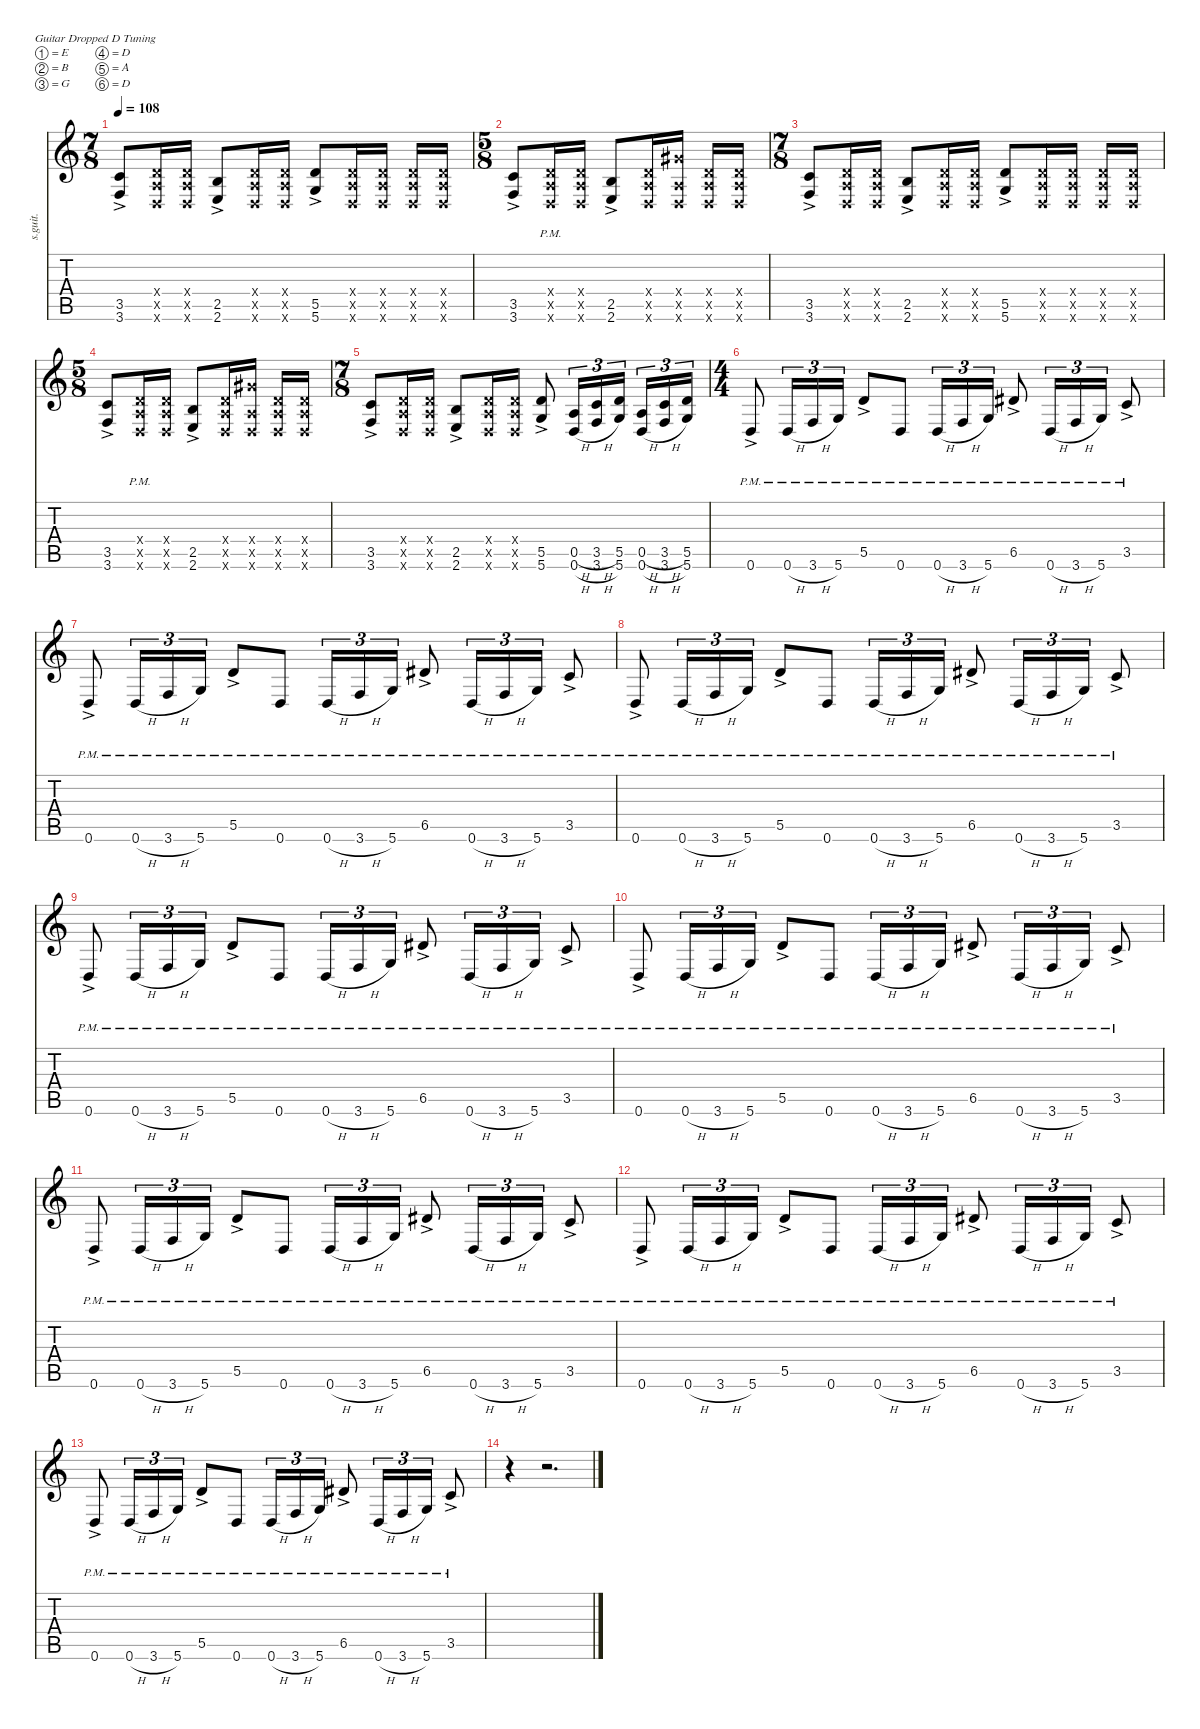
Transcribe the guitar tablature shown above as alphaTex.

\defaultSystemsLayout 4
\hideDynamics
\bracketExtendMode nobrackets
\track ("Adam Jones (Guitar II)" "s.guit.") {instrument distortionguitar}
\staff {score tabs}
\tuning (E4 B3 G3 D3 A2 D2)
\ts (7 8)
\beaming (8 2 2 2 2)
\tempo 108
\clef g2
\ks c
(3.5{ac} 3.6{ac}).8{lyrics (0 "") lyrics (1 "") lyrics (2 "") lyrics (3 "") lyrics (4 "") dy p} (0.4{x} 0.5{x} 0.6{x}).16{lyrics (0 "") lyrics (1 "") lyrics (2 "") lyrics (3 "") lyrics (4 "") dy f} (0.4{x} 0.5{x} 0.6{x}).16{lyrics (0 "") lyrics (1 "") lyrics (2 "") lyrics (3 "") lyrics (4 "")} (2.5{ac} 2.6{ac}).8{lyrics (0 "") lyrics (1 "") lyrics (2 "") lyrics (3 "") lyrics (4 "") dy p} (0.4{x} 0.5{x} 0.6{x}).16{lyrics (0 "") lyrics (1 "") lyrics (2 "") lyrics (3 "") lyrics (4 "") dy f} (0.4{x} 0.5{x} 0.6{x}).16{lyrics (0 "") lyrics (1 "") lyrics (2 "") lyrics (3 "") lyrics (4 "")} (5.5{ac} 5.6{ac}).8{lyrics (0 "") lyrics (1 "") lyrics (2 "") lyrics (3 "") lyrics (4 "") dy p} (0.4{x} 0.5{x} 0.6{x}).16{lyrics (0 "") lyrics (1 "") lyrics (2 "") lyrics (3 "") lyrics (4 "") dy f} (0.4{x} 0.5{x} 0.6{x}).16{lyrics (0 "") lyrics (1 "") lyrics (2 "") lyrics (3 "") lyrics (4 "")} (0.4{x} 0.5{x} 0.6{x}).16{lyrics (0 "") lyrics (1 "") lyrics (2 "") lyrics (3 "") lyrics (4 "")} (0.4{x} 0.5{x} 0.6{x}).16{lyrics (0 "") lyrics (1 "") lyrics (2 "") lyrics (3 "") lyrics (4 "")} |
\ts (5 8)
\beaming (8 2 2 2 2)
(3.5{ac} 3.6{ac}).8{lyrics (0 "") lyrics (1 "") lyrics (2 "") lyrics (3 "") lyrics (4 "") dy p} (0.4{pm x} 0.5{pm x} 0.6{pm x}).16{lyrics (0 "") lyrics (1 "") lyrics (2 "") lyrics (3 "") lyrics (4 "") dy f} (0.4{x} 0.5{x} 0.6{x}).16{lyrics (0 "") lyrics (1 "") lyrics (2 "") lyrics (3 "") lyrics (4 "")} (2.5{ac} 2.6{ac}).8{lyrics (0 "") lyrics (1 "") lyrics (2 "") lyrics (3 "") lyrics (4 "") dy p} (0.4{x} 0.5{x} 0.6{x}).16{lyrics (0 "") lyrics (1 "") lyrics (2 "") lyrics (3 "") lyrics (4 "") dy f} (6.4{x acc #} 0.5{x} 0.6{x}).16{lyrics (0 "") lyrics (1 "") lyrics (2 "") lyrics (3 "") lyrics (4 "")} (0.4{x} 0.5{x} 0.6{x}).16{lyrics (0 "") lyrics (1 "") lyrics (2 "") lyrics (3 "") lyrics (4 "")} (0.4{x} 0.5{x} 0.6{x}).16{lyrics (0 "") lyrics (1 "") lyrics (2 "") lyrics (3 "") lyrics (4 "")} |
\ts (7 8)
\beaming (8 2 2 2 2)
(3.5{ac} 3.6{ac}).8{lyrics (0 "") lyrics (1 "") lyrics (2 "") lyrics (3 "") lyrics (4 "") dy p} (0.4{x} 0.5{x} 0.6{x}).16{lyrics (0 "") lyrics (1 "") lyrics (2 "") lyrics (3 "") lyrics (4 "") dy f} (0.4{x} 0.5{x} 0.6{x}).16{lyrics (0 "") lyrics (1 "") lyrics (2 "") lyrics (3 "") lyrics (4 "")} (2.5{ac} 2.6{ac}).8{lyrics (0 "") lyrics (1 "") lyrics (2 "") lyrics (3 "") lyrics (4 "") dy p} (0.4{x} 0.5{x} 0.6{x}).16{lyrics (0 "") lyrics (1 "") lyrics (2 "") lyrics (3 "") lyrics (4 "") dy f} (0.4{x} 0.5{x} 0.6{x}).16{lyrics (0 "") lyrics (1 "") lyrics (2 "") lyrics (3 "") lyrics (4 "")} (5.5{ac} 5.6{ac}).8{lyrics (0 "") lyrics (1 "") lyrics (2 "") lyrics (3 "") lyrics (4 "") dy p} (0.4{x} 0.5{x} 0.6{x}).16{lyrics (0 "") lyrics (1 "") lyrics (2 "") lyrics (3 "") lyrics (4 "") dy f} (0.4{x} 0.5{x} 0.6{x}).16{lyrics (0 "") lyrics (1 "") lyrics (2 "") lyrics (3 "") lyrics (4 "")} (0.4{x} 0.5{x} 0.6{x}).16{lyrics (0 "") lyrics (1 "") lyrics (2 "") lyrics (3 "") lyrics (4 "")} (0.4{x} 0.5{x} 0.6{x}).16{lyrics (0 "") lyrics (1 "") lyrics (2 "") lyrics (3 "") lyrics (4 "")} |
\ts (5 8)
\beaming (8 2 2 2 2)
(3.5{ac} 3.6{ac}).8{lyrics (0 "") lyrics (1 "") lyrics (2 "") lyrics (3 "") lyrics (4 "") dy p} (0.4{pm x} 0.5{pm x} 0.6{pm x}).16{lyrics (0 "") lyrics (1 "") lyrics (2 "") lyrics (3 "") lyrics (4 "") dy f} (0.4{x} 0.5{x} 0.6{x}).16{lyrics (0 "") lyrics (1 "") lyrics (2 "") lyrics (3 "") lyrics (4 "")} (2.5{ac} 2.6{ac}).8{lyrics (0 "") lyrics (1 "") lyrics (2 "") lyrics (3 "") lyrics (4 "") dy p} (0.4{x} 0.5{x} 0.6{x}).16{lyrics (0 "") lyrics (1 "") lyrics (2 "") lyrics (3 "") lyrics (4 "") dy f} (6.4{x acc #} 0.5{x} 0.6{x}).16{lyrics (0 "") lyrics (1 "") lyrics (2 "") lyrics (3 "") lyrics (4 "")} (0.4{x} 0.5{x} 0.6{x}).16{lyrics (0 "") lyrics (1 "") lyrics (2 "") lyrics (3 "") lyrics (4 "")} (0.4{x} 0.5{x} 0.6{x}).16{lyrics (0 "") lyrics (1 "") lyrics (2 "") lyrics (3 "") lyrics (4 "")} |
\ts (7 8)
\beaming (8 2 2 2 2)
(3.5{ac} 3.6{ac}).8{lyrics (0 "") lyrics (1 "") lyrics (2 "") lyrics (3 "") lyrics (4 "") dy p} (0.4{x} 0.5{x} 0.6{x}).16{lyrics (0 "") lyrics (1 "") lyrics (2 "") lyrics (3 "") lyrics (4 "") dy f} (0.4{x} 0.5{x} 0.6{x}).16{lyrics (0 "") lyrics (1 "") lyrics (2 "") lyrics (3 "") lyrics (4 "")} (2.5{ac} 2.6{ac}).8{lyrics (0 "") lyrics (1 "") lyrics (2 "") lyrics (3 "") lyrics (4 "") dy p} (0.4{x} 0.5{x} 0.6{x}).16{lyrics (0 "") lyrics (1 "") lyrics (2 "") lyrics (3 "") lyrics (4 "") dy f} (0.4{x} 0.5{x} 0.6{x}).16{lyrics (0 "") lyrics (1 "") lyrics (2 "") lyrics (3 "") lyrics (4 "")} (5.5{ac} 5.6{ac}).8{lyrics (0 "") lyrics (1 "") lyrics (2 "") lyrics (3 "") lyrics (4 "") dy p} (0.5{h} 0.6{h}).16{tu (3 2) lyrics (0 "") lyrics (1 "") lyrics (2 "") lyrics (3 "") lyrics (4 "") dy f} (3.5{h} 3.6{h}).16{tu (3 2) lyrics (0 "") lyrics (1 "") lyrics (2 "") lyrics (3 "") lyrics (4 "")} (5.5 5.6).16{tu (3 2) lyrics (0 "") lyrics (1 "") lyrics (2 "") lyrics (3 "") lyrics (4 "")} (0.5{h} 0.6{h}).16{tu (3 2) lyrics (0 "") lyrics (1 "") lyrics (2 "") lyrics (3 "") lyrics (4 "")} (3.5{h} 3.6{h}).16{tu (3 2) lyrics (0 "") lyrics (1 "") lyrics (2 "") lyrics (3 "") lyrics (4 "")} (5.5 5.6).16{tu (3 2) lyrics (0 "") lyrics (1 "") lyrics (2 "") lyrics (3 "") lyrics (4 "")} |
\ts (4 4)
\beaming (8 2 2 2 2)
0.6{ac pm}.8{lyrics (0 "") lyrics (1 "") lyrics (2 "") lyrics (3 "") lyrics (4 "") dy p} 0.6{h pm}.16{tu (3 2) lyrics (0 "") lyrics (1 "") lyrics (2 "") lyrics (3 "") lyrics (4 "") dy f} 3.6{h pm}.16{tu (3 2) lyrics (0 "") lyrics (1 "") lyrics (2 "") lyrics (3 "") lyrics (4 "")} 5.6{pm}.16{tu (3 2) lyrics (0 "") lyrics (1 "") lyrics (2 "") lyrics (3 "") lyrics (4 "")} 5.5{ac pm}.8{lyrics (0 "") lyrics (1 "") lyrics (2 "") lyrics (3 "") lyrics (4 "") dy p} 0.6{pm}.8{lyrics (0 "") lyrics (1 "") lyrics (2 "") lyrics (3 "") lyrics (4 "") dy f} 0.6{h pm}.16{tu (3 2) lyrics (0 "") lyrics (1 "") lyrics (2 "") lyrics (3 "") lyrics (4 "")} 3.6{h pm}.16{tu (3 2) lyrics (0 "") lyrics (1 "") lyrics (2 "") lyrics (3 "") lyrics (4 "")} 5.6{pm}.16{tu (3 2) lyrics (0 "") lyrics (1 "") lyrics (2 "") lyrics (3 "") lyrics (4 "")} 6.5{ac pm acc #}.8{lyrics (0 "") lyrics (1 "") lyrics (2 "") lyrics (3 "") lyrics (4 "") dy p} 0.6{h pm}.16{tu (3 2) lyrics (0 "") lyrics (1 "") lyrics (2 "") lyrics (3 "") lyrics (4 "") dy f} 3.6{h pm}.16{tu (3 2) lyrics (0 "") lyrics (1 "") lyrics (2 "") lyrics (3 "") lyrics (4 "")} 5.6{pm}.16{tu (3 2) lyrics (0 "") lyrics (1 "") lyrics (2 "") lyrics (3 "") lyrics (4 "")} 3.5{ac pm}.8{lyrics (0 "") lyrics (1 "") lyrics (2 "") lyrics (3 "") lyrics (4 "") dy p} |
0.6{ac pm}.8{lyrics (0 "") lyrics (1 "") lyrics (2 "") lyrics (3 "") lyrics (4 "")} 0.6{h pm}.16{tu (3 2) lyrics (0 "") lyrics (1 "") lyrics (2 "") lyrics (3 "") lyrics (4 "") dy f} 3.6{h pm}.16{tu (3 2) lyrics (0 "") lyrics (1 "") lyrics (2 "") lyrics (3 "") lyrics (4 "")} 5.6{pm}.16{tu (3 2) lyrics (0 "") lyrics (1 "") lyrics (2 "") lyrics (3 "") lyrics (4 "")} 5.5{ac pm}.8{lyrics (0 "") lyrics (1 "") lyrics (2 "") lyrics (3 "") lyrics (4 "") dy p} 0.6{pm}.8{lyrics (0 "") lyrics (1 "") lyrics (2 "") lyrics (3 "") lyrics (4 "") dy f} 0.6{h pm}.16{tu (3 2) lyrics (0 "") lyrics (1 "") lyrics (2 "") lyrics (3 "") lyrics (4 "")} 3.6{h pm}.16{tu (3 2) lyrics (0 "") lyrics (1 "") lyrics (2 "") lyrics (3 "") lyrics (4 "")} 5.6{pm}.16{tu (3 2) lyrics (0 "") lyrics (1 "") lyrics (2 "") lyrics (3 "") lyrics (4 "")} 6.5{ac pm acc #}.8{lyrics (0 "") lyrics (1 "") lyrics (2 "") lyrics (3 "") lyrics (4 "") dy p} 0.6{h pm}.16{tu (3 2) lyrics (0 "") lyrics (1 "") lyrics (2 "") lyrics (3 "") lyrics (4 "") dy f} 3.6{h pm}.16{tu (3 2) lyrics (0 "") lyrics (1 "") lyrics (2 "") lyrics (3 "") lyrics (4 "")} 5.6{pm}.16{tu (3 2) lyrics (0 "") lyrics (1 "") lyrics (2 "") lyrics (3 "") lyrics (4 "")} 3.5{ac pm}.8{lyrics (0 "") lyrics (1 "") lyrics (2 "") lyrics (3 "") lyrics (4 "") dy p} |
0.6{ac pm}.8{lyrics (0 "") lyrics (1 "") lyrics (2 "") lyrics (3 "") lyrics (4 "")} 0.6{h pm}.16{tu (3 2) lyrics (0 "") lyrics (1 "") lyrics (2 "") lyrics (3 "") lyrics (4 "") dy f} 3.6{h pm}.16{tu (3 2) lyrics (0 "") lyrics (1 "") lyrics (2 "") lyrics (3 "") lyrics (4 "")} 5.6{pm}.16{tu (3 2) lyrics (0 "") lyrics (1 "") lyrics (2 "") lyrics (3 "") lyrics (4 "")} 5.5{ac pm}.8{lyrics (0 "") lyrics (1 "") lyrics (2 "") lyrics (3 "") lyrics (4 "") dy p} 0.6{pm}.8{lyrics (0 "") lyrics (1 "") lyrics (2 "") lyrics (3 "") lyrics (4 "") dy f} 0.6{h pm}.16{tu (3 2) lyrics (0 "") lyrics (1 "") lyrics (2 "") lyrics (3 "") lyrics (4 "")} 3.6{h pm}.16{tu (3 2) lyrics (0 "") lyrics (1 "") lyrics (2 "") lyrics (3 "") lyrics (4 "")} 5.6{pm}.16{tu (3 2) lyrics (0 "") lyrics (1 "") lyrics (2 "") lyrics (3 "") lyrics (4 "")} 6.5{ac pm acc #}.8{lyrics (0 "") lyrics (1 "") lyrics (2 "") lyrics (3 "") lyrics (4 "") dy p} 0.6{h pm}.16{tu (3 2) lyrics (0 "") lyrics (1 "") lyrics (2 "") lyrics (3 "") lyrics (4 "") dy f} 3.6{h pm}.16{tu (3 2) lyrics (0 "") lyrics (1 "") lyrics (2 "") lyrics (3 "") lyrics (4 "")} 5.6{pm}.16{tu (3 2) lyrics (0 "") lyrics (1 "") lyrics (2 "") lyrics (3 "") lyrics (4 "")} 3.5{ac pm}.8{lyrics (0 "") lyrics (1 "") lyrics (2 "") lyrics (3 "") lyrics (4 "") dy p} |
0.6{ac pm}.8{lyrics (0 "") lyrics (1 "") lyrics (2 "") lyrics (3 "") lyrics (4 "")} 0.6{h pm}.16{tu (3 2) lyrics (0 "") lyrics (1 "") lyrics (2 "") lyrics (3 "") lyrics (4 "") dy f} 3.6{h pm}.16{tu (3 2) lyrics (0 "") lyrics (1 "") lyrics (2 "") lyrics (3 "") lyrics (4 "")} 5.6{pm}.16{tu (3 2) lyrics (0 "") lyrics (1 "") lyrics (2 "") lyrics (3 "") lyrics (4 "")} 5.5{ac pm}.8{lyrics (0 "") lyrics (1 "") lyrics (2 "") lyrics (3 "") lyrics (4 "") dy p} 0.6{pm}.8{lyrics (0 "") lyrics (1 "") lyrics (2 "") lyrics (3 "") lyrics (4 "") dy f} 0.6{h pm}.16{tu (3 2) lyrics (0 "") lyrics (1 "") lyrics (2 "") lyrics (3 "") lyrics (4 "")} 3.6{h pm}.16{tu (3 2) lyrics (0 "") lyrics (1 "") lyrics (2 "") lyrics (3 "") lyrics (4 "")} 5.6{pm}.16{tu (3 2) lyrics (0 "") lyrics (1 "") lyrics (2 "") lyrics (3 "") lyrics (4 "")} 6.5{ac pm acc #}.8{lyrics (0 "") lyrics (1 "") lyrics (2 "") lyrics (3 "") lyrics (4 "") dy p} 0.6{h pm}.16{tu (3 2) lyrics (0 "") lyrics (1 "") lyrics (2 "") lyrics (3 "") lyrics (4 "") dy f} 3.6{h pm}.16{tu (3 2) lyrics (0 "") lyrics (1 "") lyrics (2 "") lyrics (3 "") lyrics (4 "")} 5.6{pm}.16{tu (3 2) lyrics (0 "") lyrics (1 "") lyrics (2 "") lyrics (3 "") lyrics (4 "")} 3.5{ac pm}.8{lyrics (0 "") lyrics (1 "") lyrics (2 "") lyrics (3 "") lyrics (4 "") dy p} |
0.6{ac pm}.8{lyrics (0 "") lyrics (1 "") lyrics (2 "") lyrics (3 "") lyrics (4 "")} 0.6{h pm}.16{tu (3 2) lyrics (0 "") lyrics (1 "") lyrics (2 "") lyrics (3 "") lyrics (4 "") dy f} 3.6{h pm}.16{tu (3 2) lyrics (0 "") lyrics (1 "") lyrics (2 "") lyrics (3 "") lyrics (4 "")} 5.6{pm}.16{tu (3 2) lyrics (0 "") lyrics (1 "") lyrics (2 "") lyrics (3 "") lyrics (4 "")} 5.5{ac pm}.8{lyrics (0 "") lyrics (1 "") lyrics (2 "") lyrics (3 "") lyrics (4 "") dy p} 0.6{pm}.8{lyrics (0 "") lyrics (1 "") lyrics (2 "") lyrics (3 "") lyrics (4 "") dy f} 0.6{h pm}.16{tu (3 2) lyrics (0 "") lyrics (1 "") lyrics (2 "") lyrics (3 "") lyrics (4 "")} 3.6{h pm}.16{tu (3 2) lyrics (0 "") lyrics (1 "") lyrics (2 "") lyrics (3 "") lyrics (4 "")} 5.6{pm}.16{tu (3 2) lyrics (0 "") lyrics (1 "") lyrics (2 "") lyrics (3 "") lyrics (4 "")} 6.5{ac pm acc #}.8{lyrics (0 "") lyrics (1 "") lyrics (2 "") lyrics (3 "") lyrics (4 "") dy p} 0.6{h pm}.16{tu (3 2) lyrics (0 "") lyrics (1 "") lyrics (2 "") lyrics (3 "") lyrics (4 "") dy f} 3.6{h pm}.16{tu (3 2) lyrics (0 "") lyrics (1 "") lyrics (2 "") lyrics (3 "") lyrics (4 "")} 5.6{pm}.16{tu (3 2) lyrics (0 "") lyrics (1 "") lyrics (2 "") lyrics (3 "") lyrics (4 "")} 3.5{ac pm}.8{lyrics (0 "") lyrics (1 "") lyrics (2 "") lyrics (3 "") lyrics (4 "") dy p} |
0.6{ac pm}.8{lyrics (0 "") lyrics (1 "") lyrics (2 "") lyrics (3 "") lyrics (4 "")} 0.6{h pm}.16{tu (3 2) lyrics (0 "") lyrics (1 "") lyrics (2 "") lyrics (3 "") lyrics (4 "") dy f} 3.6{h pm}.16{tu (3 2) lyrics (0 "") lyrics (1 "") lyrics (2 "") lyrics (3 "") lyrics (4 "")} 5.6{pm}.16{tu (3 2) lyrics (0 "") lyrics (1 "") lyrics (2 "") lyrics (3 "") lyrics (4 "")} 5.5{ac pm}.8{lyrics (0 "") lyrics (1 "") lyrics (2 "") lyrics (3 "") lyrics (4 "") dy p} 0.6{pm}.8{lyrics (0 "") lyrics (1 "") lyrics (2 "") lyrics (3 "") lyrics (4 "") dy f} 0.6{h pm}.16{tu (3 2) lyrics (0 "") lyrics (1 "") lyrics (2 "") lyrics (3 "") lyrics (4 "")} 3.6{h pm}.16{tu (3 2) lyrics (0 "") lyrics (1 "") lyrics (2 "") lyrics (3 "") lyrics (4 "")} 5.6{pm}.16{tu (3 2) lyrics (0 "") lyrics (1 "") lyrics (2 "") lyrics (3 "") lyrics (4 "")} 6.5{ac pm acc #}.8{lyrics (0 "") lyrics (1 "") lyrics (2 "") lyrics (3 "") lyrics (4 "") dy p} 0.6{h pm}.16{tu (3 2) lyrics (0 "") lyrics (1 "") lyrics (2 "") lyrics (3 "") lyrics (4 "") dy f} 3.6{h pm}.16{tu (3 2) lyrics (0 "") lyrics (1 "") lyrics (2 "") lyrics (3 "") lyrics (4 "")} 5.6{pm}.16{tu (3 2) lyrics (0 "") lyrics (1 "") lyrics (2 "") lyrics (3 "") lyrics (4 "")} 3.5{ac pm}.8{lyrics (0 "") lyrics (1 "") lyrics (2 "") lyrics (3 "") lyrics (4 "") dy p} |
0.6{ac pm}.8{lyrics (0 "") lyrics (1 "") lyrics (2 "") lyrics (3 "") lyrics (4 "")} 0.6{h pm}.16{tu (3 2) lyrics (0 "") lyrics (1 "") lyrics (2 "") lyrics (3 "") lyrics (4 "") dy f} 3.6{h pm}.16{tu (3 2) lyrics (0 "") lyrics (1 "") lyrics (2 "") lyrics (3 "") lyrics (4 "")} 5.6{pm}.16{tu (3 2) lyrics (0 "") lyrics (1 "") lyrics (2 "") lyrics (3 "") lyrics (4 "")} 5.5{ac pm}.8{lyrics (0 "") lyrics (1 "") lyrics (2 "") lyrics (3 "") lyrics (4 "") dy p} 0.6{pm}.8{lyrics (0 "") lyrics (1 "") lyrics (2 "") lyrics (3 "") lyrics (4 "") dy f} 0.6{h pm}.16{tu (3 2) lyrics (0 "") lyrics (1 "") lyrics (2 "") lyrics (3 "") lyrics (4 "")} 3.6{h pm}.16{tu (3 2) lyrics (0 "") lyrics (1 "") lyrics (2 "") lyrics (3 "") lyrics (4 "")} 5.6{pm}.16{tu (3 2) lyrics (0 "") lyrics (1 "") lyrics (2 "") lyrics (3 "") lyrics (4 "")} 6.5{ac pm acc #}.8{lyrics (0 "") lyrics (1 "") lyrics (2 "") lyrics (3 "") lyrics (4 "") dy p} 0.6{h pm}.16{tu (3 2) lyrics (0 "") lyrics (1 "") lyrics (2 "") lyrics (3 "") lyrics (4 "") dy f} 3.6{h pm}.16{tu (3 2) lyrics (0 "") lyrics (1 "") lyrics (2 "") lyrics (3 "") lyrics (4 "")} 5.6{pm}.16{tu (3 2) lyrics (0 "") lyrics (1 "") lyrics (2 "") lyrics (3 "") lyrics (4 "")} 3.5{ac pm}.8{lyrics (0 "") lyrics (1 "") lyrics (2 "") lyrics (3 "") lyrics (4 "") dy p} |
0.6{ac pm}.8{lyrics (0 "") lyrics (1 "") lyrics (2 "") lyrics (3 "") lyrics (4 "")} 0.6{h pm}.16{tu (3 2) lyrics (0 "") lyrics (1 "") lyrics (2 "") lyrics (3 "") lyrics (4 "") dy f} 3.6{h pm}.16{tu (3 2) lyrics (0 "") lyrics (1 "") lyrics (2 "") lyrics (3 "") lyrics (4 "")} 5.6{pm}.16{tu (3 2) lyrics (0 "") lyrics (1 "") lyrics (2 "") lyrics (3 "") lyrics (4 "")} 5.5{ac pm}.8{lyrics (0 "") lyrics (1 "") lyrics (2 "") lyrics (3 "") lyrics (4 "") dy p} 0.6{pm}.8{lyrics (0 "") lyrics (1 "") lyrics (2 "") lyrics (3 "") lyrics (4 "") dy f} 0.6{h pm}.16{tu (3 2) lyrics (0 "") lyrics (1 "") lyrics (2 "") lyrics (3 "") lyrics (4 "")} 3.6{h pm}.16{tu (3 2) lyrics (0 "") lyrics (1 "") lyrics (2 "") lyrics (3 "") lyrics (4 "")} 5.6{pm}.16{tu (3 2) lyrics (0 "") lyrics (1 "") lyrics (2 "") lyrics (3 "") lyrics (4 "")} 6.5{ac pm acc #}.8{lyrics (0 "") lyrics (1 "") lyrics (2 "") lyrics (3 "") lyrics (4 "") dy p} 0.6{h pm}.16{tu (3 2) lyrics (0 "") lyrics (1 "") lyrics (2 "") lyrics (3 "") lyrics (4 "") dy f} 3.6{h pm}.16{tu (3 2) lyrics (0 "") lyrics (1 "") lyrics (2 "") lyrics (3 "") lyrics (4 "")} 5.6{pm}.16{tu (3 2) lyrics (0 "") lyrics (1 "") lyrics (2 "") lyrics (3 "") lyrics (4 "")} 3.5{ac pm}.8{lyrics (0 "") lyrics (1 "") lyrics (2 "") lyrics (3 "") lyrics (4 "") dy p} |
r.4 r.2{d}
